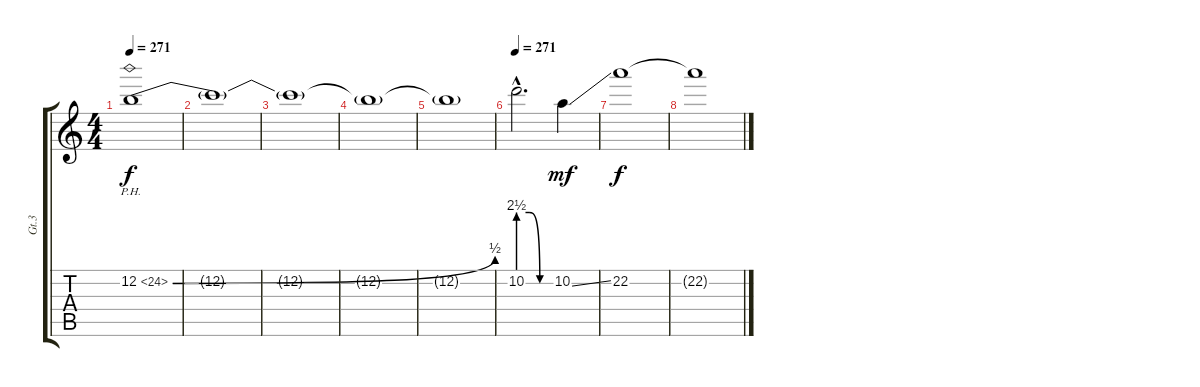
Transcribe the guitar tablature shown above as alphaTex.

\track ("Gt.3" "Gt.3") {instrument distortionguitar}
\staff {score tabs}
\tuning (E4 B3 G3 D3 A2 E2) {hide}
\ts (4 4)
\tempo 271
\clef g2
\ks c
12.2{be (bend 0 0 60 2) ph 12}.1{dy f volume 12} |
12.2{t}.1 |
12.2{t}.1 |
12.2{t}.1 |
12.2{t}.1 |
\tempo 271
10.2{be (custom 0 10 20 10 40 0 60 0) hac}.2{d volume 16} 10.2{ss}.4{dy mf} |
22.2.1{dy f} |
22.2{t}.1
